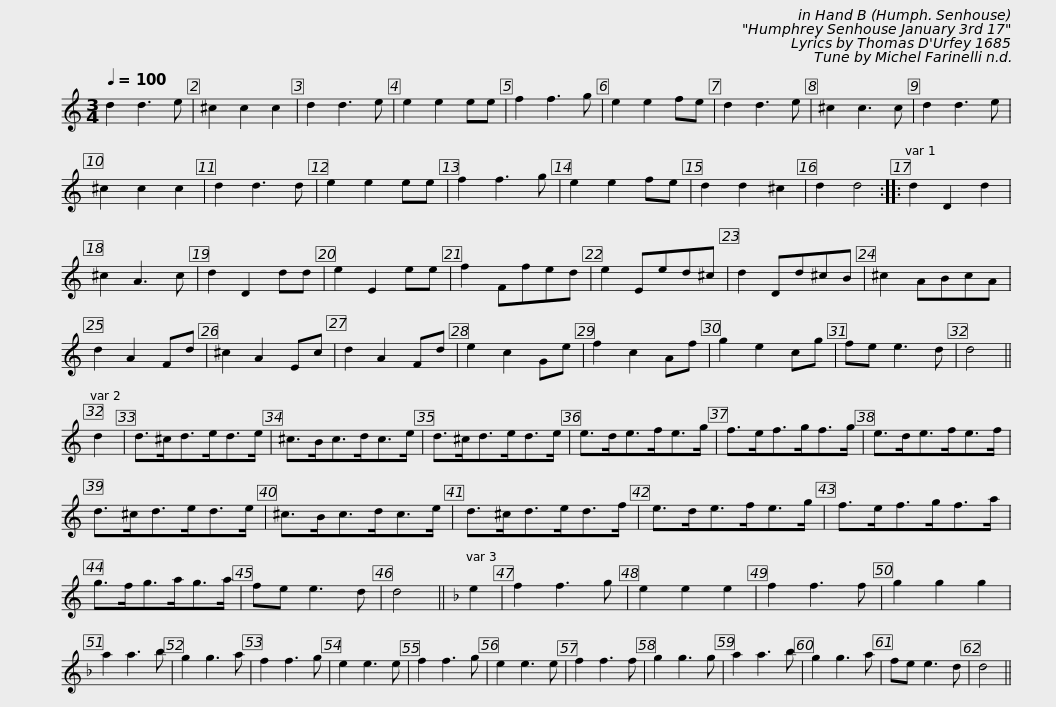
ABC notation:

X:1
L:1/8
Q:1/4=100
M:3/4
I:linebreak $
K:C
V:1 treble
V:1
 d2 d3 e | ^c2 c2 c2 | d2 d3 e | e2 e2 ee | f2 f3 g | %5
 e2 e2 fe | d2 d3 e | ^c2 c3 c | d2 d3 e | ^c2 c2 c2 | %10
 d2 d3 d |$ e2 e2 ee | f2 f3 g | e2 e2 fe | d2 d2 ^c2 | %15
 d2 d4 :: d2 D2 d2 | ^c2 A3 c | d2 D2 dd | e2 E2 ee | %20
 f2 Ffed |$ e2 Eed^c | d2 Dd^cB | ^c2 ABcA | d2 A2 Fd | %25
 ^c2 A2 Ec | d2 A2 Fd | e2 c2 Ge | f2 c2 Af | g2 e2 cg |$ %30
 fe e3 d | d4 || d2 | d>^cd>ed>e | ^c>Bc>dc>e | %35
 d>^cd>ed>e | e>de>fe>g | f>ef>gf>g |$ e>de>fe>f | d>^cd>ed>e | %40
 ^c>Bc>dc>e | d>^cd>ed>f | e>de>fe>g | f>ef>gf>a |$ g>fg>ag>a | %45
 fe e3 d | d4 ||[K:F] e2 | f2 f3 g | e2 e2 e2 | %50
 f2 f3 f | g2 g2 g2 | a2 a3 b | g2 g3 a | f2 f3 g | %55
 e2 e3 e |$ f2 f3 g | e2 e3 e | f2 f3 f | g2 g3 g | %60
 a2 a3 b | g2 g3 a | fe e3 d | d4 || %64
